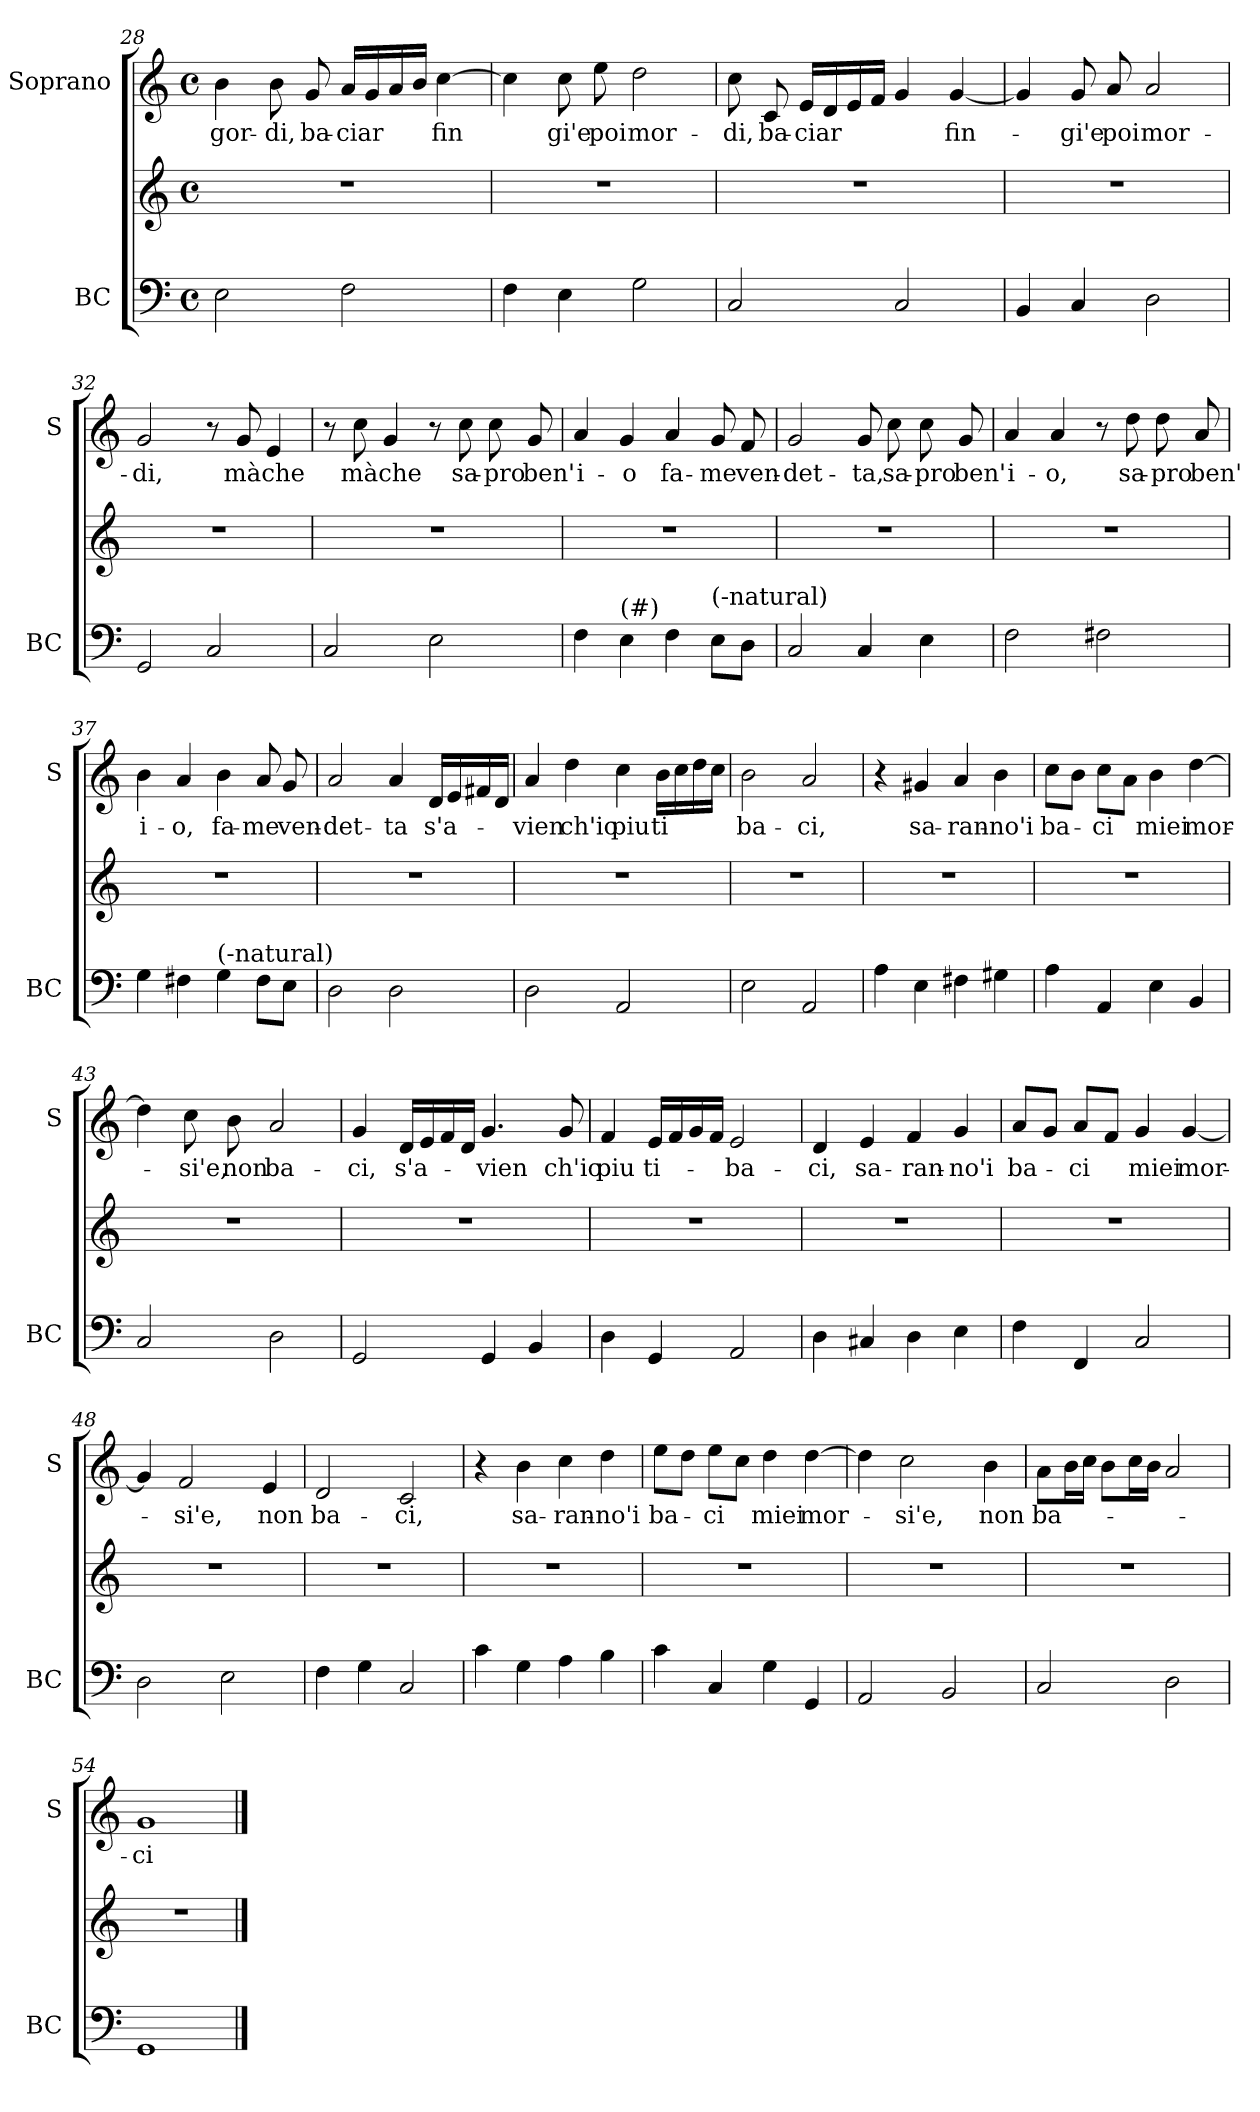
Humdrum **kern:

**kern	**kern	**kern	**text
*part2	*part2	*part1	*part1
*staff3	*staff2	*staff1	*staff1
*I"BC	*	*I"Soprano	*
*I'BC	*	*I'S	*
*clefF4	*clefG2	*clefG2	*
*k[]	*k[]	*k[]	*
*C:	*C:	*C:	*
*M4/4	*M4/4	*M4/4	*
*met(c)	*met(c)	*met(c)	*
=28	=28	=28	=28
!	!	!	!LO:LY:b
2E\	1r	4b\	-gor-
!	!	!	!LO:LY:b
.	.	8b\	-di,
!	!	!	!LO:LY:b
.	.	8g/	ba-
!	!	!	!LO:LY:b
2F\	.	16a/LL	-ciar
.	.	16g/	.
.	.	16a/	.
.	.	16b/JJ	.
!	!	!	!LO:LY:b
.	.	[4cc\	fin
=29	=29	=29	=29
4F\	1r	4cc\]	.
!	!	!	!LO:LY:b
4E\	.	8cc\	gi'e
!	!	!	!LO:LY:b
.	.	8ee\	poi
!	!	!	!LO:LY:b
2G\	.	2dd\	mor-
!!LO:LB:g=z
=30	=30	=30	=30
!	!	!	!LO:LY:b
2C/	1r	8cc\	-di,
!	!	!	!LO:LY:b
.	.	8c/	ba-
!	!	!	!LO:LY:b
.	.	16e/LL	-ciar
.	.	16d/	.
.	.	16e/	.
.	.	16f/JJ	.
2C/	.	4g/	.
!	!	!	!LO:LY:b
.	.	[4g/	fin-
=31	=31	=31	=31
4BB/	1r	4g/]	.
!	!	!	!LO:LY:b
4C/	.	8g/	-gi'e
!	!	!	!LO:LY:b
.	.	8a/	poi
!	!	!	!LO:LY:b
2D\	.	2a/	mor-
=32	=32	=32	=32
!	!	!	!LO:LY:b
2GG/	1r	2g/	-di,
2C/	.	8r	.
!	!	!	!LO:LY:b
.	.	8g/	mà
!	!	!	!LO:LY:b
.	.	4e/	che
=33	=33	=33	=33
2C/	1r	8r	.
!	!	!	!LO:LY:b
.	.	8cc\	mà
!	!	!	!LO:LY:b
.	.	4g/	che
2E\	.	8r	.
!	!	!	!LO:LY:b
.	.	8cc\	sa-
!	!	!	!LO:LY:b
.	.	8cc\	-pro
!	!	!	!LO:LY:b
.	.	8g/	ben'
=34	=34	=34	=34
!	!	!	!LO:LY:b
4F\	1r	4a/	i-
!LO:TX:a:t=(#)	!	!	!
!	!	!	!LO:LY:b
4E\	.	4g/	-o
!	!	!	!LO:LY:b
4F\	.	4a/	fa-
!LO:TX:a:t=(-natural)	!	!	!
!	!	!	!LO:LY:b
8E\L	.	8g/	-me
!	!	!	!LO:LY:b
8D\J	.	8f/	ven-
!!LO:PB:g=z
=35	=35	=35	=35
!	!	!	!LO:LY:b
2C/	1r	2g/	-det-
!	!	!	!LO:LY:b
4C/	.	8g/	-ta,
!	!	!	!LO:LY:b
.	.	8cc\	sa-
!	!	!	!LO:LY:b
4E\	.	8cc\	-pro
!	!	!	!LO:LY:b
.	.	8g/	ben'
=36	=36	=36	=36
!	!	!	!LO:LY:b
2F\	1r	4a/	i-
!	!	!	!LO:LY:b
.	.	4a/	-o,
2F#X\	.	8r	.
!	!	!	!LO:LY:b
.	.	8dd\	sa-
!	!	!	!LO:LY:b
.	.	8dd\	-pro
!	!	!	!LO:LY:b
.	.	8a/	ben'
=37	=37	=37	=37
!	!	!	!LO:LY:b
4G\	1r	4b\	i-
!	!	!	!LO:LY:b
4F#X\	.	4a/	-o,
!LO:TX:a:t=(-natural)	!	!	!
!	!	!	!LO:LY:b
4G\	.	4b\	fa-
!	!	!	!LO:LY:b
8F#\L	.	8a/	-me
!	!	!	!LO:LY:b
8E\J	.	8g/	ven-
=38	=38	=38	=38
!	!	!	!LO:LY:b
2D\	1r	2a/	-det-
!	!	!	!LO:LY:b
2D\	.	4a/	-ta
!	!	!	!LO:LY:b
.	.	16d/LL	s'a-
.	.	16e/	.
.	.	16f#X/	.
.	.	16d/JJ	.
=39	=39	=39	=39
!	!	!	!LO:LY:b
2D\	1r	4a/	-vien
!	!	!	!LO:LY:b
.	.	4dd\	ch'io
!	!	!	!LO:LY:b
2AA/	.	4cc\	piu
!	!	!	!LO:LY:b
.	.	16b\LL	ti
.	.	16cc\	.
.	.	16dd\	.
.	.	16cc\JJ	.
!!LO:LB:g=z
=40	=40	=40	=40
!	!	!	!LO:LY:b
2E\	1r	2b\	ba-
!	!	!	!LO:LY:b
2AA/	.	2a/	-ci,
=41	=41	=41	=41
4A\	1r	4r	.
!	!	!	!LO:LY:b
4E\	.	4g#X/	sa-
!	!	!	!LO:LY:b
4F#X\	.	4a/	-ran-
!	!	!	!LO:LY:b
4G#X\	.	4b\	-no'i
=42	=42	=42	=42
!	!	!	!LO:LY:b
4A\	1r	8cc\L	ba-
.	.	8b\J	.
!	!	!	!LO:LY:b
4AA/	.	8cc\L	-ci
.	.	8a\J	.
!	!	!	!LO:LY:b
4E\	.	4b\	miei
!	!	!	!LO:LY:b
4BB/	.	[4dd\	mor-
=43	=43	=43	=43
2C/	1r	4dd\]	.
!	!	!	!LO:LY:b
.	.	8cc\	-si'e,
!	!	!	!LO:LY:b
.	.	8b\	non
!	!	!	!LO:LY:b
2D\	.	2a/	ba-
=44	=44	=44	=44
!	!	!	!LO:LY:b
2GG/	1r	4g/	-ci,
!	!	!	!LO:LY:b
.	.	16d/LL	s'a-
.	.	16e/	.
.	.	16f/	.
.	.	16d/JJ	.
!	!	!	!LO:LY:b
4GG/	.	4.g/	-vien
4BB/	.	.	.
!	!	!	!LO:LY:b
.	.	8g/	ch'io
!!LO:LB:g=z
=45	=45	=45	=45
!	!	!	!LO:LY:b
4D\	1r	4f/	piu
!	!	!	!LO:LY:b
4GG/	.	16e/LL	ti-
.	.	16f/	.
.	.	16g/	.
.	.	16f/JJ	.
!	!	!	!LO:LY:b
2AA/	.	2e/	-ba-
=46	=46	=46	=46
!	!	!	!LO:LY:b
4D\	1r	4d/	-ci,
!	!	!	!LO:LY:b
4C#X/	.	4e/	sa-
!	!	!	!LO:LY:b
4D\	.	4f/	-ran-
!	!	!	!LO:LY:b
4E\	.	4g/	-no'i
=47	=47	=47	=47
!	!	!	!LO:LY:b
4F\	1r	8a/L	ba-
.	.	8g/J	.
!	!	!	!LO:LY:b
4FF/	.	8a/L	-ci
.	.	8f/J	.
!	!	!	!LO:LY:b
2C/	.	4g/	miei
!	!	!	!LO:LY:b
.	.	[4g/	mor-
=48	=48	=48	=48
2D\	1r	4g/]	.
!	!	!	!LO:LY:b
.	.	2f/	-si'e,
2E\	.	.	.
!	!	!	!LO:LY:b
.	.	4e/	non
=49	=49	=49	=49
!	!	!	!LO:LY:b
4F\	1r	2d/	ba-
4G\	.	.	.
!	!	!	!LO:LY:b
2C/	.	2c/	-ci,
!!LO:LB:g=z
=50	=50	=50	=50
4c\	1r	4r	.
!	!	!	!LO:LY:b
4G\	.	4b\	sa-
!	!	!	!LO:LY:b
4A\	.	4cc\	-ran-
!	!	!	!LO:LY:b
4B\	.	4dd\	-no'i
=51	=51	=51	=51
!	!	!	!LO:LY:b
4c\	1r	8ee\L	ba-
.	.	8dd\J	.
!	!	!	!LO:LY:b
4C/	.	8ee\L	-ci
.	.	8cc\J	.
!	!	!	!LO:LY:b
4G\	.	4dd\	miei
!	!	!	!LO:LY:b
4GG/	.	[4dd\	mor-
=52	=52	=52	=52
2AA/	1r	4dd\]	.
!	!	!	!LO:LY:b
.	.	2cc\	-si'e,
2BB/	.	.	.
!	!	!	!LO:LY:b
.	.	4b\	non
=53	=53	=53	=53
!	!	!	!LO:LY:b
2C/	1r	8a\L	ba-
.	.	16b\L	.
.	.	16cc\JJ	.
.	.	8b\L	.
.	.	16cc\L	.
.	.	16b\JJ	.
2D\	.	2a/	.
=54	=54	=54	=54
!	!	!	!LO:LY:b
1GG	1r	1g	-ci
==	==	==	==
*-	*-	*-	*-
